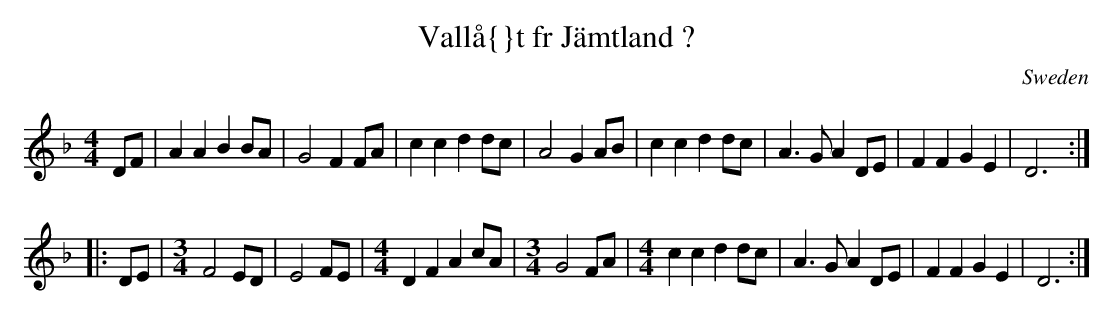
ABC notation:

X:1
T:Vall\aa{}t fr J\"amtland ?
O:Sweden
M:4/4
K:Dm
DF | \
A2A2B2BA | G4F2FA | c2c2d2dc | A4G2AB |\
c2c2d2dc | A3GA2DE | F2F2G2E2 | D6 :|
|:\
DE |\
M:3/4
F4ED | E4FE |\
M:4/4
D2F2A2cA |\
M:3/4
G4FA |\
M:4/4
c2c2d2dc | A3GA2DE | F2F2G2E2 | D6 :|
